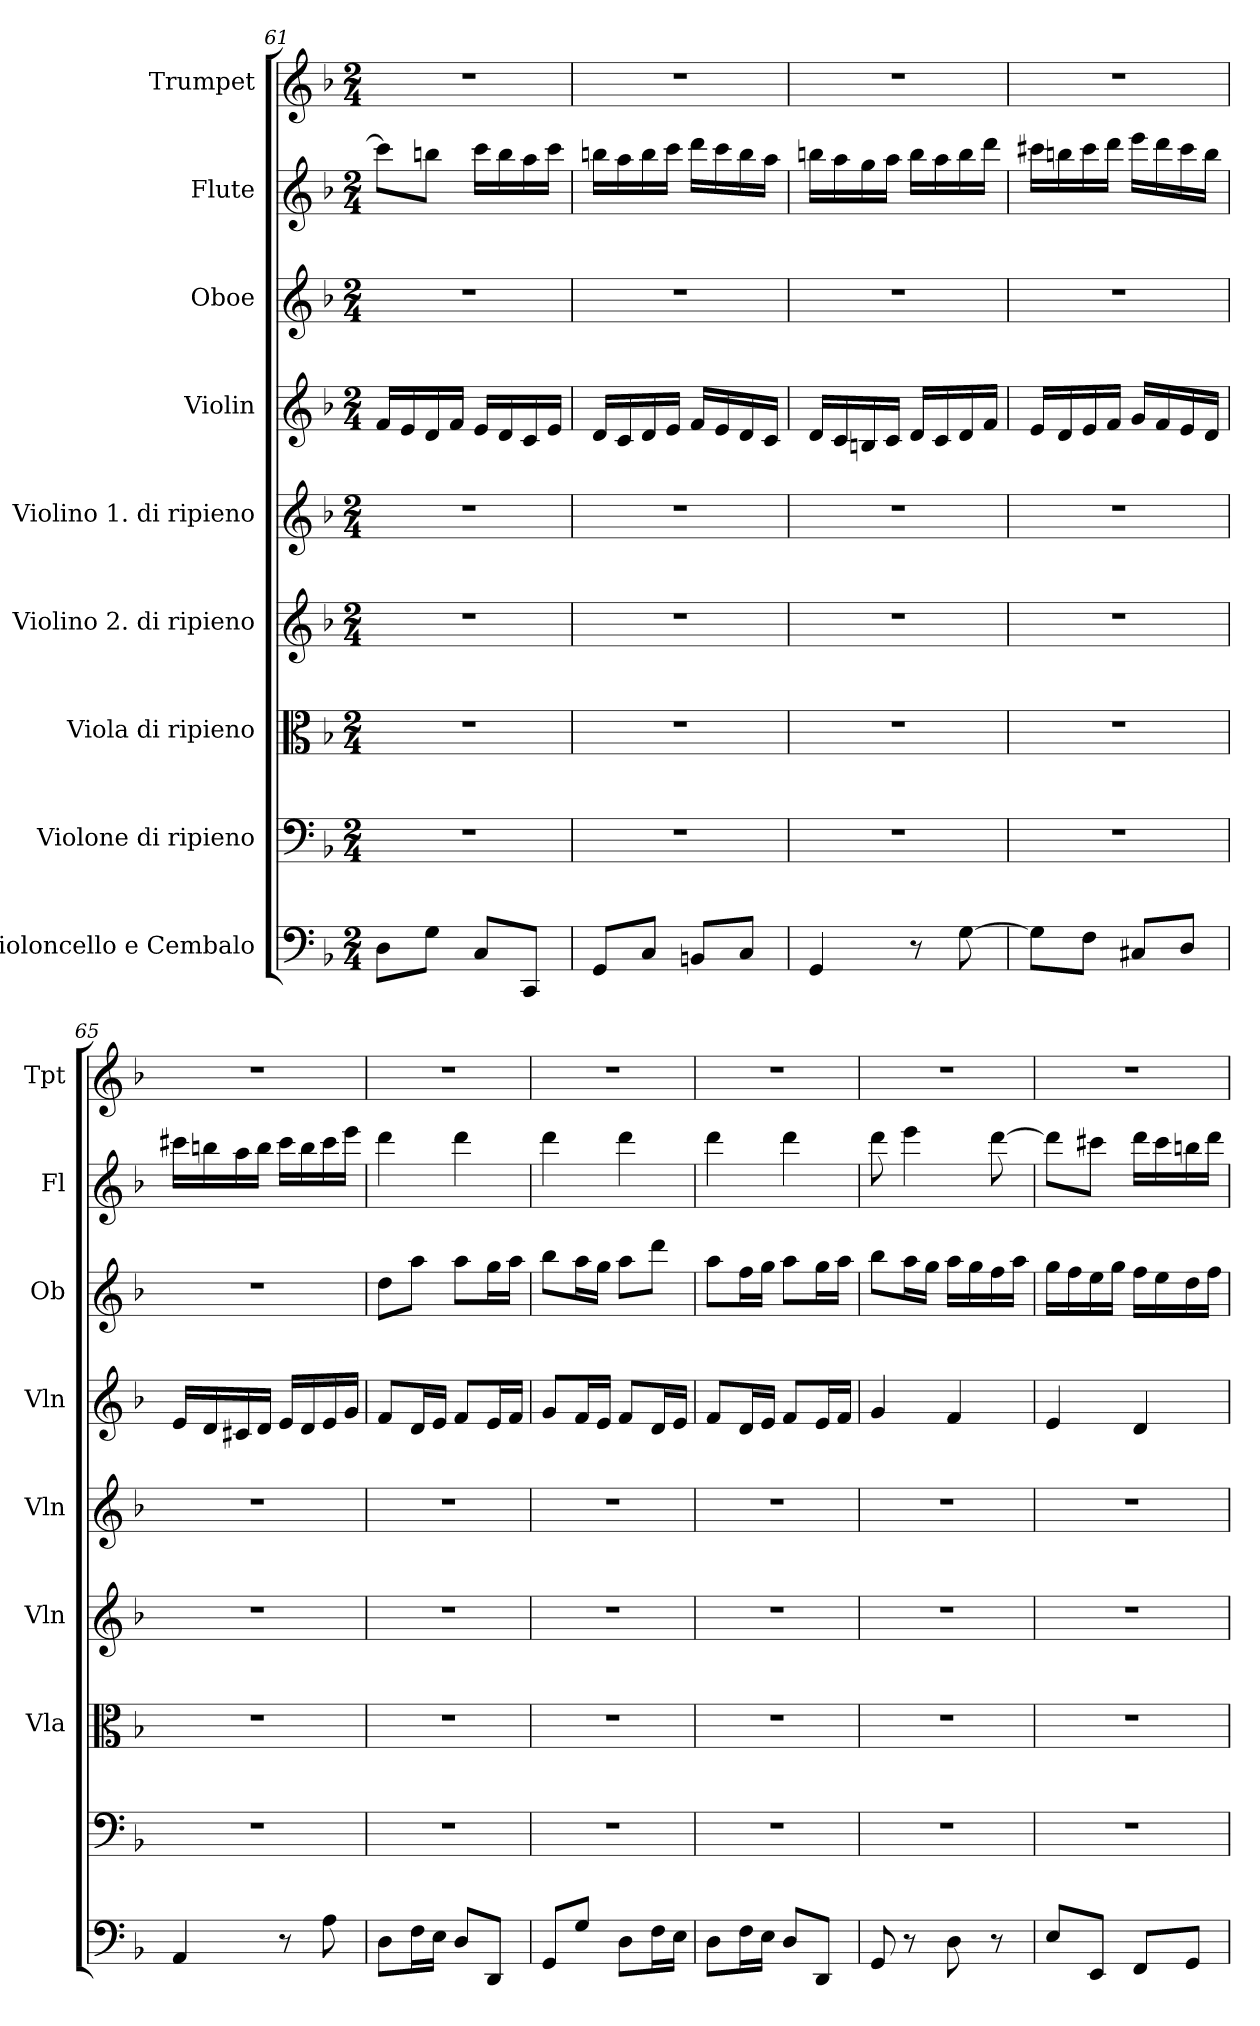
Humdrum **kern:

**kern	**kern	**kern	**kern	**kern	**kern	**kern	**kern	**kern
*part9	*part8	*part7	*part6	*part5	*part4	*part3	*part2	*part1
*staff9	*staff8	*staff7	*staff6	*staff5	*staff4	*staff3	*staff2	*staff1
*I"Violoncello e Cembalo	*I"Violone di ripieno	*I"Viola di ripieno	*I"Violino 2. di ripieno	*I"Violino 1. di ripieno	*I"Violin	*I"Oboe	*I"Flute	*I"Trumpet
*	*	*I'Vla	*I'Vln	*I'Vln	*I'Vln	*I'Ob	*I'Fl	*I'Tpt
*clefF4	*clefF4	*clefC3	*clefG2	*clefG2	*clefG2	*clefG2	*clefG2	*clefG2
*k[b-]	*k[b-]	*k[b-]	*k[b-]	*k[b-]	*k[b-]	*k[b-]	*k[b-]	*k[b-]
*F:	*F:	*F:	*F:	*F:	*F:	*F:	*F:	*F:
*M2/4	*M2/4	*M2/4	*M2/4	*M2/4	*M2/4	*M2/4	*M2/4	*M2/4
=61	=61	=61	=61	=61	=61	=61	=61	=61
8DL	2r	2r	2r	2r	16fLL	2r	8cccL]	2r
.	.	.	.	.	16e	.	.	.
8GJ	.	.	.	.	16d	.	8bbnJ	.
.	.	.	.	.	16fJJ	.	.	.
8CL	.	.	.	.	16eLL	.	16cccLL	.
.	.	.	.	.	16d	.	16bb	.
8CCJ	.	.	.	.	16c	.	16aa	.
.	.	.	.	.	16eJJ	.	16cccJJ	.
=62	=62	=62	=62	=62	=62	=62	=62	=62
8GGL	2r	2r	2r	2r	16dLL	2r	16bbnLL	2r
.	.	.	.	.	16c	.	16aa	.
8CJ	.	.	.	.	16d	.	16bb	.
.	.	.	.	.	16eJJ	.	16cccJJ	.
8BBnL	.	.	.	.	16fLL	.	16dddLL	.
.	.	.	.	.	16e	.	16ccc	.
8CJ	.	.	.	.	16d	.	16bb	.
.	.	.	.	.	16cJJ	.	16aaJJ	.
=63	=63	=63	=63	=63	=63	=63	=63	=63
4GG	2r	2r	2r	2r	16dLL	2r	16bbnLL	2r
.	.	.	.	.	16c	.	16aa	.
.	.	.	.	.	16Bn	.	16gg	.
.	.	.	.	.	16cJJ	.	16aaJJ	.
8r	.	.	.	.	16dLL	.	16bbLL	.
.	.	.	.	.	16c	.	16aa	.
[8G	.	.	.	.	16d	.	16bb	.
.	.	.	.	.	16fJJ	.	16dddJJ	.
=64	=64	=64	=64	=64	=64	=64	=64	=64
8GL]	2r	2r	2r	2r	16eLL	2r	16ccc#XLL	2r
.	.	.	.	.	16d	.	16bbn	.
8FJ	.	.	.	.	16e	.	16ccc#	.
.	.	.	.	.	16fJJ	.	16dddJJ	.
8C#XL	.	.	.	.	16gLL	.	16eeeLL	.
.	.	.	.	.	16f	.	16ddd	.
8DJ	.	.	.	.	16e	.	16ccc#	.
.	.	.	.	.	16dJJ	.	16bbJJ	.
=65	=65	=65	=65	=65	=65	=65	=65	=65
4AA	2r	2r	2r	2r	16eLL	2r	16ccc#XLL	2r
.	.	.	.	.	16d	.	16bbn	.
.	.	.	.	.	16c#X	.	16aa	.
.	.	.	.	.	16dJJ	.	16bbJJ	.
8r	.	.	.	.	16eLL	.	16ccc#LL	.
.	.	.	.	.	16d	.	16bb	.
8A	.	.	.	.	16e	.	16ccc#	.
.	.	.	.	.	16gJJ	.	16eeeJJ	.
=66	=66	=66	=66	=66	=66	=66	=66	=66
8DL	2r	2r	2r	2r	8fL	8ddL	4ddd	2r
16FL	.	.	.	.	16dL	8aaJ	.	.
16EJJ	.	.	.	.	16eJJ	.	.	.
8DL	.	.	.	.	8fL	8aaL	4ddd	.
8DDJ	.	.	.	.	16eL	16ggL	.	.
.	.	.	.	.	16fJJ	16aaJJ	.	.
=67	=67	=67	=67	=67	=67	=67	=67	=67
8GGL	2r	2r	2r	2r	8gL	8bb-L	4ddd	2r
8GJ	.	.	.	.	16fL	16aaL	.	.
.	.	.	.	.	16eJJ	16ggJJ	.	.
8DL	.	.	.	.	8fL	8aaL	4ddd	.
16FL	.	.	.	.	16dL	8dddJ	.	.
16EJJ	.	.	.	.	16eJJ	.	.	.
=68	=68	=68	=68	=68	=68	=68	=68	=68
8DL	2r	2r	2r	2r	8fL	8aaL	4ddd	2r
16FL	.	.	.	.	16dL	16ffL	.	.
16EJJ	.	.	.	.	16eJJ	16ggJJ	.	.
8DL	.	.	.	.	8fL	8aaL	4ddd	.
8DDJ	.	.	.	.	16eL	16ggL	.	.
.	.	.	.	.	16fJJ	16aaJJ	.	.
=69	=69	=69	=69	=69	=69	=69	=69	=69
8GG	2r	2r	2r	2r	4g	8bb-L	8ddd	2r
8r	.	.	.	.	.	16aaL	4eee	.
.	.	.	.	.	.	16ggJJ	.	.
8D	.	.	.	.	4f	16aaLL	.	.
.	.	.	.	.	.	16gg	.	.
8r	.	.	.	.	.	16ff	[8ddd	.
.	.	.	.	.	.	16aaJJ	.	.
=70	=70	=70	=70	=70	=70	=70	=70	=70
8EL	2r	2r	2r	2r	4e	16ggLL	8dddL]	2r
.	.	.	.	.	.	16ff	.	.
8EEJ	.	.	.	.	.	16ee	8ccc#XJ	.
.	.	.	.	.	.	16ggJJ	.	.
8FFL	.	.	.	.	4d	16ffLL	16dddLL	.
.	.	.	.	.	.	16ee	16ccc#	.
8GGJ	.	.	.	.	.	16dd	16bbn	.
.	.	.	.	.	.	16ffJJ	16dddJJ	.
=	=	=	=	=	=	=	=	=
*-	*-	*-	*-	*-	*-	*-	*-	*-
